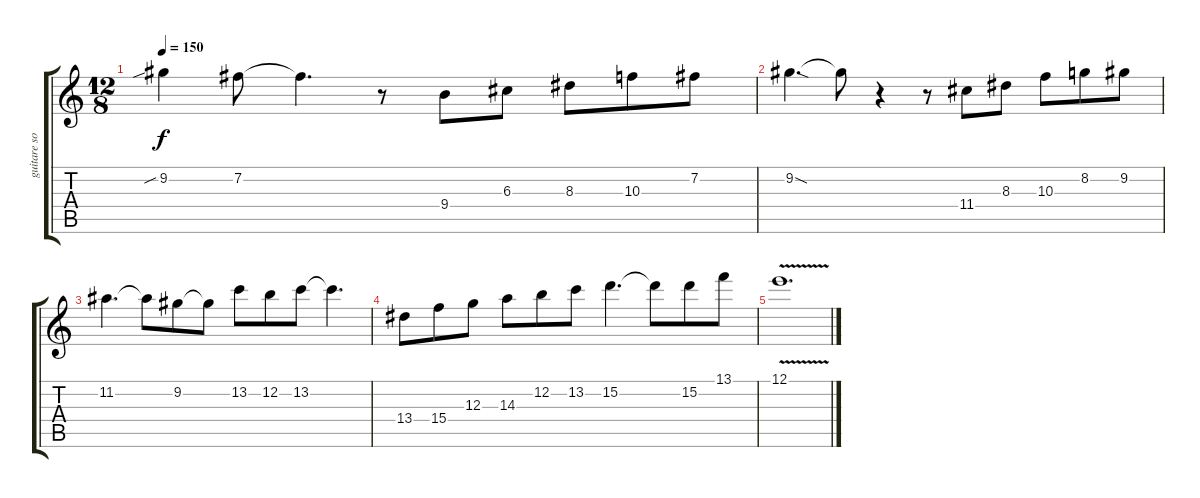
\track ("guitare solo" "guitare so") {instrument overdrivenguitar}
\staff {score tabs}
\tuning (E4 B3 G3 D3 A2 E2) {hide}
\ts (12 8)
\tempo 150
\clef g2
\ks c
9.2{sib}.4{dy f} 7.2.8 7.2{t}.4{d} r.8 9.4.8 6.3.8 8.3.8 10.3.8 7.2.8 |
9.2{sod}.4{d} 9.2{t}.8 r.4 r.8 11.4.8 8.3.8 10.3.8 8.2.8 9.2.8 |
11.2.4{d} 11.2{t}.8 9.2.8 9.2{t}.8 13.2.8 12.2.8 13.2.8 13.2{t}.4{d} |
13.4.8 15.4.8 12.3.8 14.3.8 12.2.8 13.2.8 15.2.4{d} 15.2{t}.8 15.2.8 13.1.8 |
12.1{v}.1{d}
